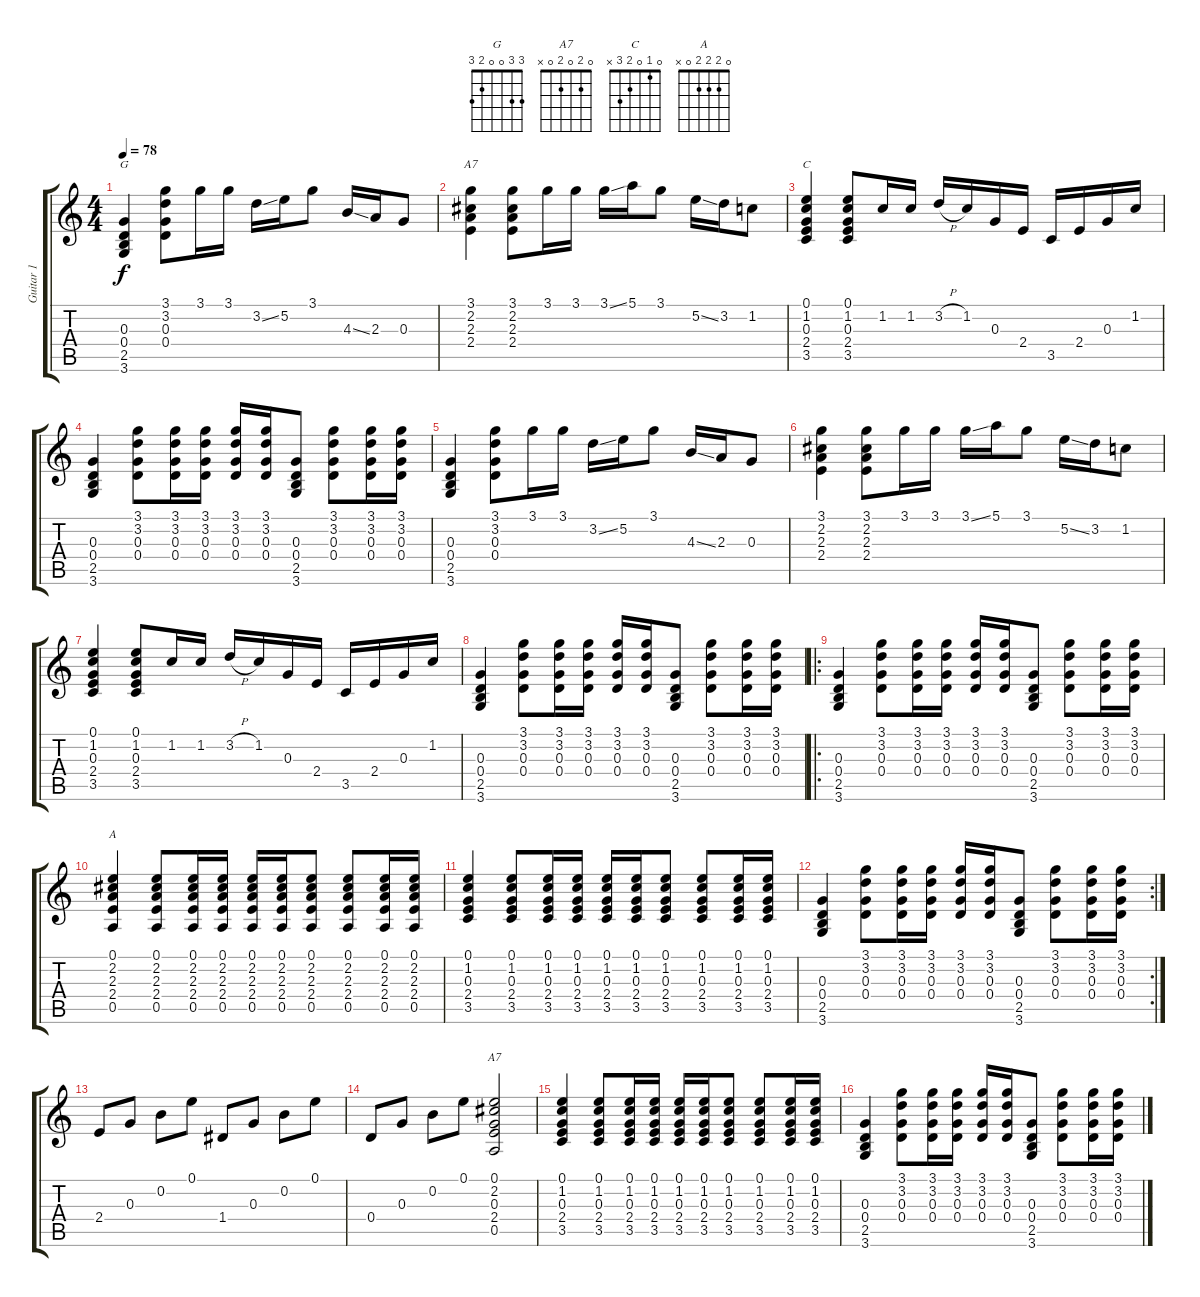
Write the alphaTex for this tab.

\track ("Guitar 1" "Guitar 1") {instrument acousticguitarsteel}
\staff {score tabs}
\tuning (E4 B3 G3 D3 A2 E2) {hide}
\chord ("G" 3 3 0 0 2 3)
\chord ("A7" 3 2 2 2 x x)
\chord ("C" 0 1 0 2 3 x)
\chord ("A" 0 2 2 2 0 x)
\chord ("A7" 0 2 0 2 0 x)
\ts (4 4)
\tempo 78
\clef g2
\ks c
(0.3 0.4 2.5 3.6).4{ch "G" dy f instrument acousticguitarsteel} (3.1 3.2 0.3 0.4).8 3.1.16 3.1.16 3.2{ss}.16 5.2.16 3.1.8 4.3{ss}.16 2.3.16 0.3.8 |
(3.1 2.2 2.3 2.4).4{ch "A7"} (3.1 2.2 2.3 2.4).8 3.1.16 3.1.16 3.1{ss}.16 5.1.16 3.1.8 5.2{ss}.16 3.2.16 1.2.8 |
(0.1 1.2 0.3 2.4 3.5).4{ch "C"} (0.1 1.2 0.3 2.4 3.5).8 1.2.16 1.2.16 3.2{h}.16 1.2.16 0.3.16 2.4.16 3.5.16 2.4.16 0.3.16 1.2.16 |
(0.3 0.4 2.5 3.6).4 (3.1 3.2 0.3 0.4).8 (3.1 3.2 0.3 0.4).16 (3.1 3.2 0.3 0.4).16 (3.1 3.2 0.3 0.4).16 (3.1 3.2 0.3 0.4).16 (0.3 0.4 2.5 3.6).8 (3.1 3.2 0.3 0.4).8 (3.1 3.2 0.3 0.4).16 (3.1 3.2 0.3 0.4).16 |
(0.3 0.4 2.5 3.6).4 (3.1 3.2 0.3 0.4).8 3.1.16 3.1.16 3.2{ss}.16 5.2.16 3.1.8 4.3{ss}.16 2.3.16 0.3.8 |
(3.1 2.2 2.3 2.4).4 (3.1 2.2 2.3 2.4).8 3.1.16 3.1.16 3.1{ss}.16 5.1.16 3.1.8 5.2{ss}.16 3.2.16 1.2.8 |
(0.1 1.2 0.3 2.4 3.5).4 (0.1 1.2 0.3 2.4 3.5).8 1.2.16 1.2.16 3.2{h}.16 1.2.16 0.3.16 2.4.16 3.5.16 2.4.16 0.3.16 1.2.16 |
(0.3 0.4 2.5 3.6).4 (3.1 3.2 0.3 0.4).8 (3.1 3.2 0.3 0.4).16 (3.1 3.2 0.3 0.4).16 (3.1 3.2 0.3 0.4).16 (3.1 3.2 0.3 0.4).16 (0.3 0.4 2.5 3.6).8 (3.1 3.2 0.3 0.4).8 (3.1 3.2 0.3 0.4).16 (3.1 3.2 0.3 0.4).16 |
\ro
(0.3 0.4 2.5 3.6).4 (3.1 3.2 0.3 0.4).8 (3.1 3.2 0.3 0.4).16 (3.1 3.2 0.3 0.4).16 (3.1 3.2 0.3 0.4).16 (3.1 3.2 0.3 0.4).16 (0.3 0.4 2.5 3.6).8 (3.1 3.2 0.3 0.4).8 (3.1 3.2 0.3 0.4).16 (3.1 3.2 0.3 0.4).16 |
(0.1 2.2 2.3 2.4 0.5).4{ch "A"} (0.1 2.2 2.3 2.4 0.5).8 (0.1 2.2 2.3 2.4 0.5).16 (0.1 2.2 2.3 2.4 0.5).16 (0.1 2.2 2.3 2.4 0.5).16 (0.1 2.2 2.3 2.4 0.5).16 (0.1 2.2 2.3 2.4 0.5).8 (0.1 2.2 2.3 2.4 0.5).8 (0.1 2.2 2.3 2.4 0.5).16 (0.1 2.2 2.3 2.4 0.5).16 |
(0.1 1.2 0.3 2.4 3.5).4 (0.1 1.2 0.3 2.4 3.5).8 (0.1 1.2 0.3 2.4 3.5).16 (0.1 1.2 0.3 2.4 3.5).16 (0.1 1.2 0.3 2.4 3.5).16 (0.1 1.2 0.3 2.4 3.5).16 (0.1 1.2 0.3 2.4 3.5).8 (0.1 1.2 0.3 2.4 3.5).8 (0.1 1.2 0.3 2.4 3.5).16 (0.1 1.2 0.3 2.4 3.5).16 |
\rc 2
(0.3 0.4 2.5 3.6).4 (3.1 3.2 0.3 0.4).8 (3.1 3.2 0.3 0.4).16 (3.1 3.2 0.3 0.4).16 (3.1 3.2 0.3 0.4).16 (3.1 3.2 0.3 0.4).16 (0.3 0.4 2.5 3.6).8 (3.1 3.2 0.3 0.4).8 (3.1 3.2 0.3 0.4).16 (3.1 3.2 0.3 0.4).16 |
2.4.8 0.3.8 0.2.8 0.1.8 1.4.8 0.3.8 0.2.8 0.1.8 |
0.4.8 0.3.8 0.2.8 0.1.8 (0.1 2.2 0.3 2.4 0.5).2{ch "A7"} |
(0.1 1.2 0.3 2.4 3.5).4 (0.1 1.2 0.3 2.4 3.5).8 (0.1 1.2 0.3 2.4 3.5).16 (0.1 1.2 0.3 2.4 3.5).16 (0.1 1.2 0.3 2.4 3.5).16 (0.1 1.2 0.3 2.4 3.5).16 (0.1 1.2 0.3 2.4 3.5).8 (0.1 1.2 0.3 2.4 3.5).8 (0.1 1.2 0.3 2.4 3.5).16 (0.1 1.2 0.3 2.4 3.5).16 |
(0.3 0.4 2.5 3.6).4 (3.1 3.2 0.3 0.4).8 (3.1 3.2 0.3 0.4).16 (3.1 3.2 0.3 0.4).16 (3.1 3.2 0.3 0.4).16 (3.1 3.2 0.3 0.4).16 (0.3 0.4 2.5 3.6).8 (3.1 3.2 0.3 0.4).8 (3.1 3.2 0.3 0.4).16 (3.1 3.2 0.3 0.4).16
